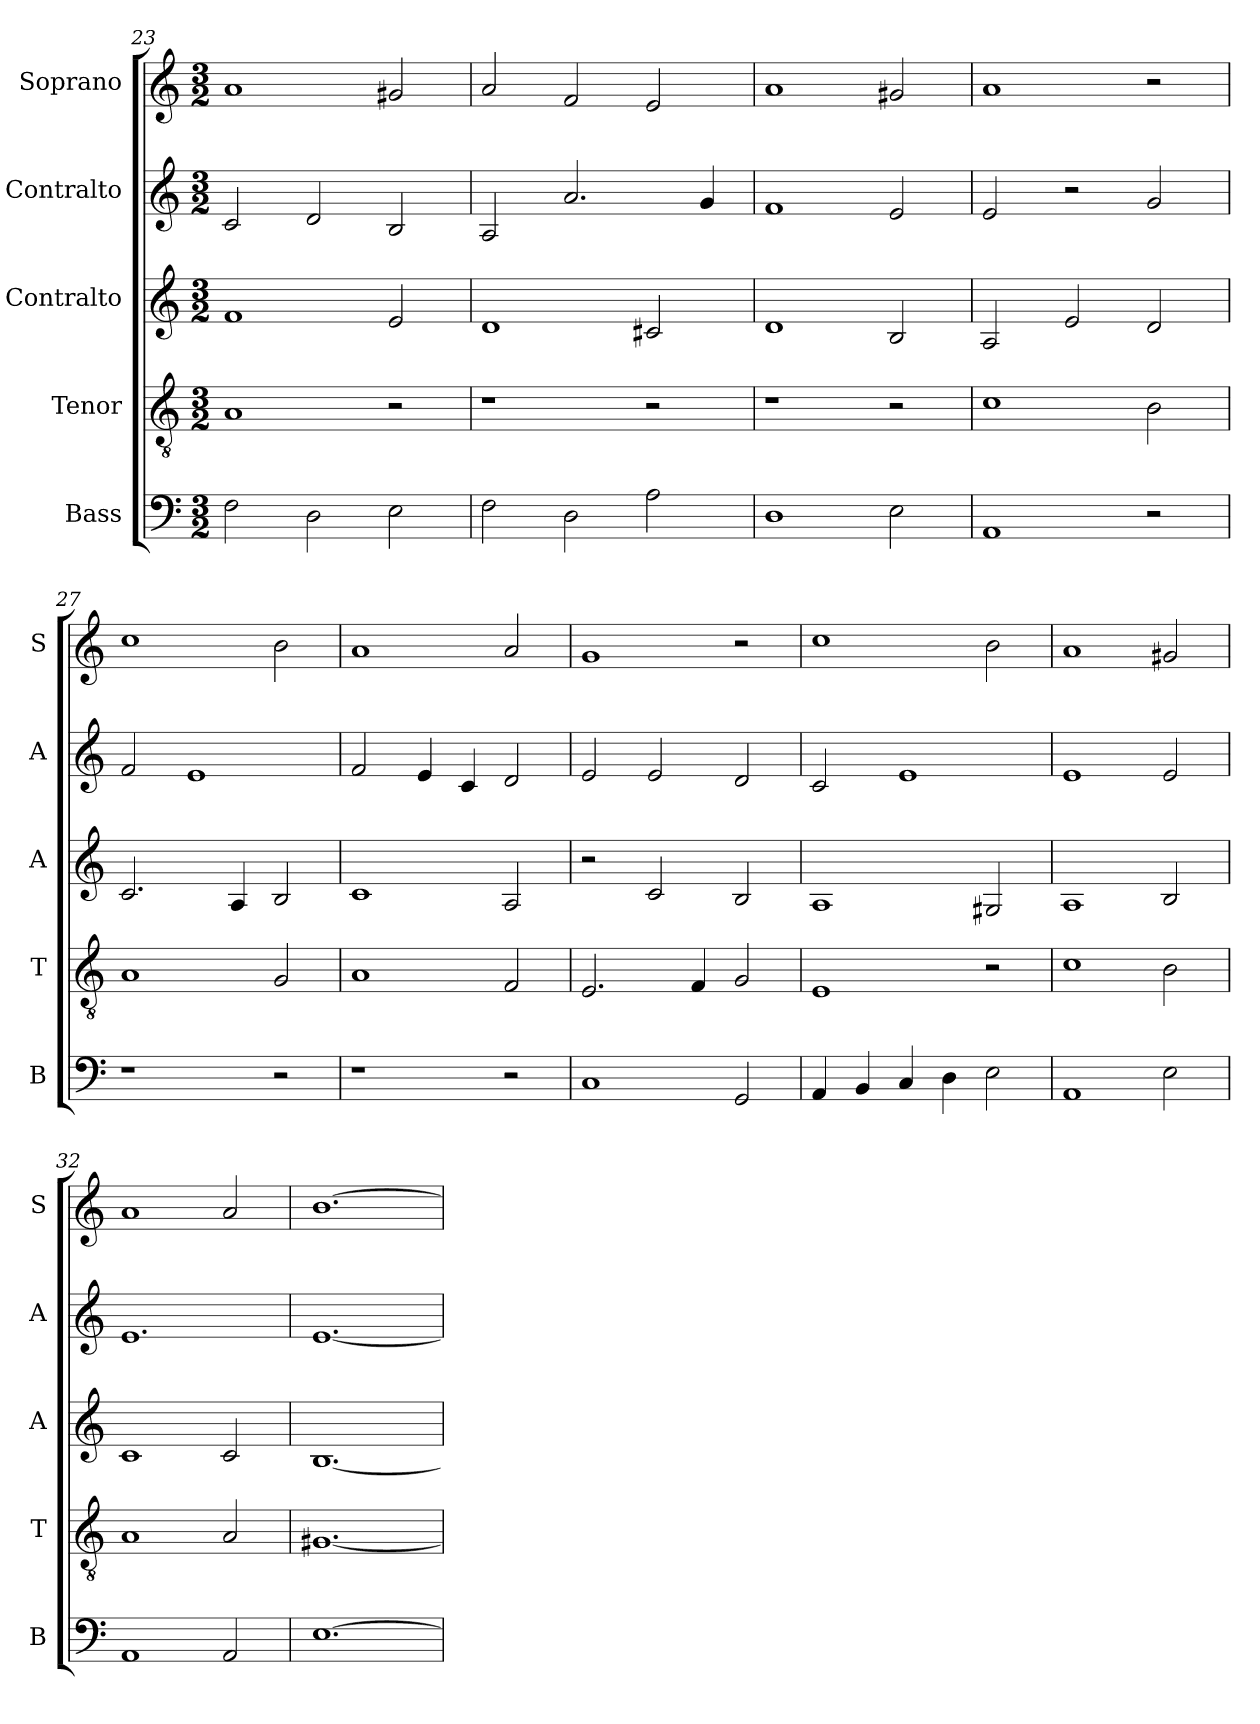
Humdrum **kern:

**kern	**kern	**kern	**kern	**kern
*part5	*part4	*part3	*part2	*part1
*staff5	*staff4	*staff3	*staff2	*staff1
*I"Bass	*I"Tenor	*I"Contralto	*I"Contralto	*I"Soprano
*I'B	*I'T	*I'A	*I'A	*I'S
*clefF4	*clefGv2	*clefG2	*clefG2	*clefG2
*k[]	*k[]	*k[]	*k[]	*k[]
*E:phr	*E:phr	*E:phr	*E:phr	*E:phr
*M3/2	*M3/2	*M3/2	*M3/2	*M3/2
=23	=23	=23	=23	=23
2F	1A	1f	2c	1a
2D	.	.	2d	.
2E	2r	2e	2B	2g#X
=24	=24	=24	=24	=24
2F	1r	1d	2A	2a
2D	.	.	2.a	2f
2A	2r	2c#X	.	2e
.	.	.	4g	.
=25	=25	=25	=25	=25
1D	1r	1d	1f	1a
2E	2r	2B	2e	2g#X
=26	=26	=26	=26	=26
1AA	1c	2A	2e	1a
.	.	2e	2r	.
2r	2B	2d	2g	2r
=27	=27	=27	=27	=27
1r	1A	2.c	2f	1cc
.	.	.	1e	.
.	.	4A	.	.
2r	2G	2B	.	2b
=28	=28	=28	=28	=28
1r	1A	1c	2f	1a
.	.	.	4e	.
.	.	.	4c	.
2r	2F	2A	2d	2a
=29	=29	=29	=29	=29
1C	2.E	2r	2e	1g
.	.	2c	2e	.
.	4F	.	.	.
2GG	2G	2B	2d	2r
=30	=30	=30	=30	=30
4AA	1E	1A	2c	1cc
4BB	.	.	.	.
4C	.	.	1e	.
4D	.	.	.	.
2E	2r	2G#X	.	2b
=31	=31	=31	=31	=31
1AA	1c	1A	1e	1a
2E	2B	2B	2e	2g#X
=32	=32	=32	=32	=32
1AA	1A	1c	1.e	1a
2AA	2A	2c	.	2a
=33	=33	=33	=33	=33
[1.E	[1.G#X	[1.B	[1.e	[1.b
=	=	=	=	=
*-	*-	*-	*-	*-
